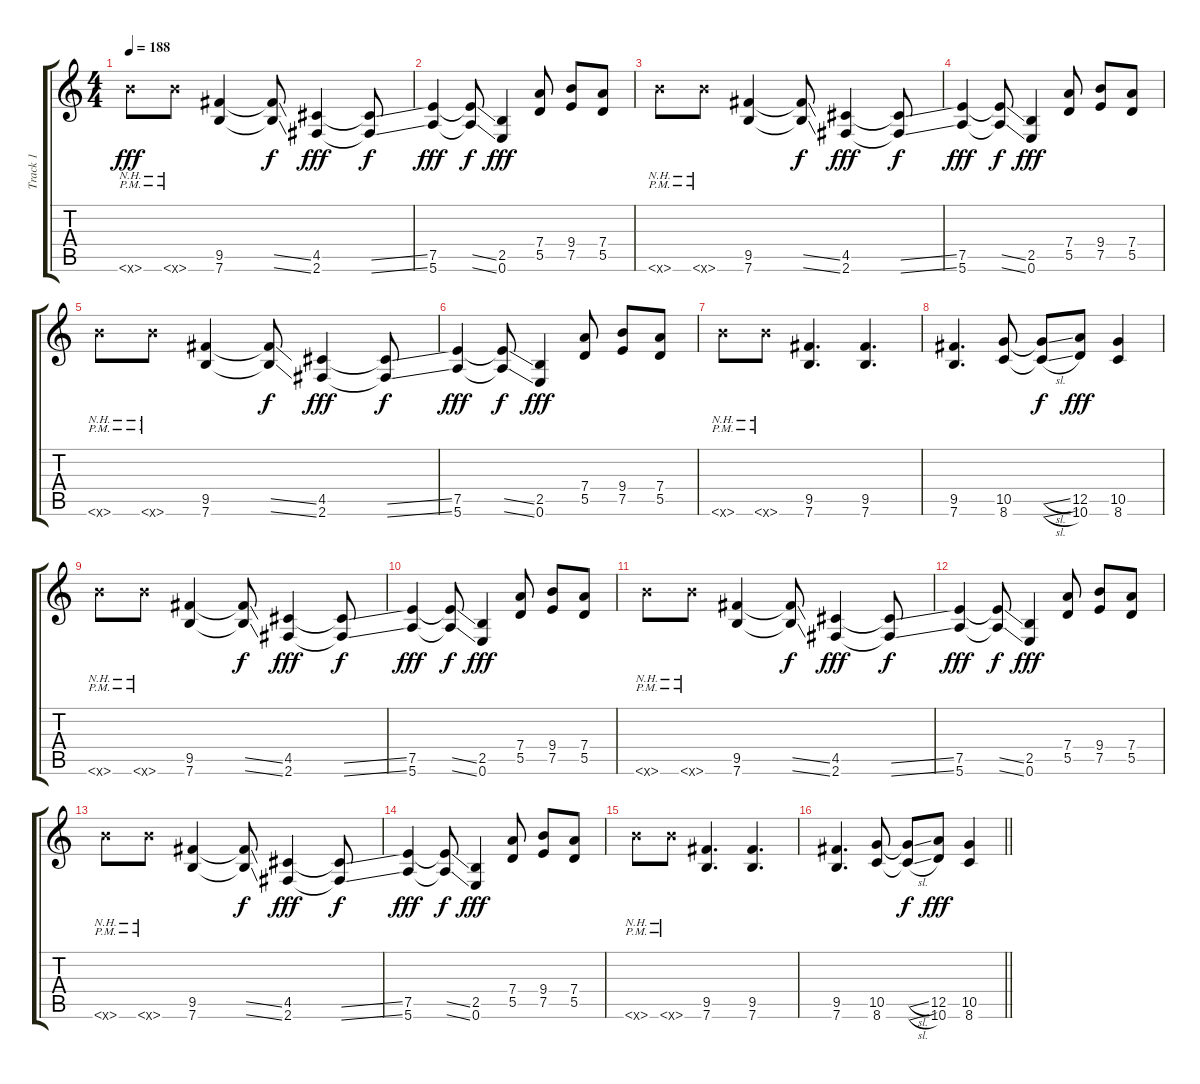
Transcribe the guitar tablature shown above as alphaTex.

\track ("Track 1" "Track 1") {instrument distortionguitar}
\staff {score tabs}
\tuning (E4 B3 G3 D3 A2 E2) {hide}
\ts (4 4)
\tempo 188
\clef g2
\ks c
7.6{nh pm x}.8{dy fff} 7.6{nh pm x}.8 (9.5 7.6).4 (9.5{ss t} 7.6{ss t}).8{dy f} (4.5 2.6).4{dy fff} (4.5{ss t} 2.6{ss t}).8{dy f} |
(7.5 5.6).4{dy fff} (7.5{ss t} 5.6{ss t}).8{dy f} (2.5 0.6).4{dy fff} (7.4 5.5).8 (9.4 7.5).8 (7.4 5.5).8 |
7.6{nh pm x}.8 7.6{nh pm x}.8 (9.5 7.6).4 (9.5{ss t} 7.6{ss t}).8{dy f} (4.5 2.6).4{dy fff} (4.5{ss t} 2.6{ss t}).8{dy f} |
(7.5 5.6).4{dy fff} (7.5{ss t} 5.6{ss t}).8{dy f} (2.5 0.6).4{dy fff} (7.4 5.5).8 (9.4 7.5).8 (7.4 5.5).8 |
7.6{nh pm x}.8 7.6{nh pm x}.8 (9.5 7.6).4 (9.5{ss t} 7.6{ss t}).8{dy f} (4.5 2.6).4{dy fff} (4.5{ss t} 2.6{ss t}).8{dy f} |
(7.5 5.6).4{dy fff} (7.5{ss t} 5.6{ss t}).8{dy f} (2.5 0.6).4{dy fff} (7.4 5.5).8 (9.4 7.5).8 (7.4 5.5).8 |
7.6{nh pm x}.8 7.6{nh pm x}.8 (9.5 7.6).4{d} (9.5 7.6).4{d} |
(9.5 7.6).4{d} (10.5 8.6).8 (10.5{sl t} 8.6{sl t}).8{dy f} (12.5 10.6).8{dy fff} (10.5 8.6).4 |
7.6{nh pm x}.8 7.6{nh pm x}.8 (9.5 7.6).4 (9.5{ss t} 7.6{ss t}).8{dy f} (4.5 2.6).4{dy fff} (4.5{ss t} 2.6{ss t}).8{dy f} |
(7.5 5.6).4{dy fff} (7.5{ss t} 5.6{ss t}).8{dy f} (2.5 0.6).4{dy fff} (7.4 5.5).8 (9.4 7.5).8 (7.4 5.5).8 |
7.6{nh pm x}.8 7.6{nh pm x}.8 (9.5 7.6).4 (9.5{ss t} 7.6{ss t}).8{dy f} (4.5 2.6).4{dy fff} (4.5{ss t} 2.6{ss t}).8{dy f} |
(7.5 5.6).4{dy fff} (7.5{ss t} 5.6{ss t}).8{dy f} (2.5 0.6).4{dy fff} (7.4 5.5).8 (9.4 7.5).8 (7.4 5.5).8 |
7.6{nh pm x}.8 7.6{nh pm x}.8 (9.5 7.6).4 (9.5{ss t} 7.6{ss t}).8{dy f} (4.5 2.6).4{dy fff} (4.5{ss t} 2.6{ss t}).8{dy f} |
(7.5 5.6).4{dy fff} (7.5{ss t} 5.6{ss t}).8{dy f} (2.5 0.6).4{dy fff} (7.4 5.5).8 (9.4 7.5).8 (7.4 5.5).8 |
7.6{nh pm x}.8 7.6{nh pm x}.8 (9.5 7.6).4{d} (9.5 7.6).4{d} |
\barLineRight lightlight
(9.5 7.6).4{d} (10.5 8.6).8 (10.5{sl t} 8.6{sl t}).8{dy f} (12.5 10.6).8{dy fff} (10.5 8.6).4
